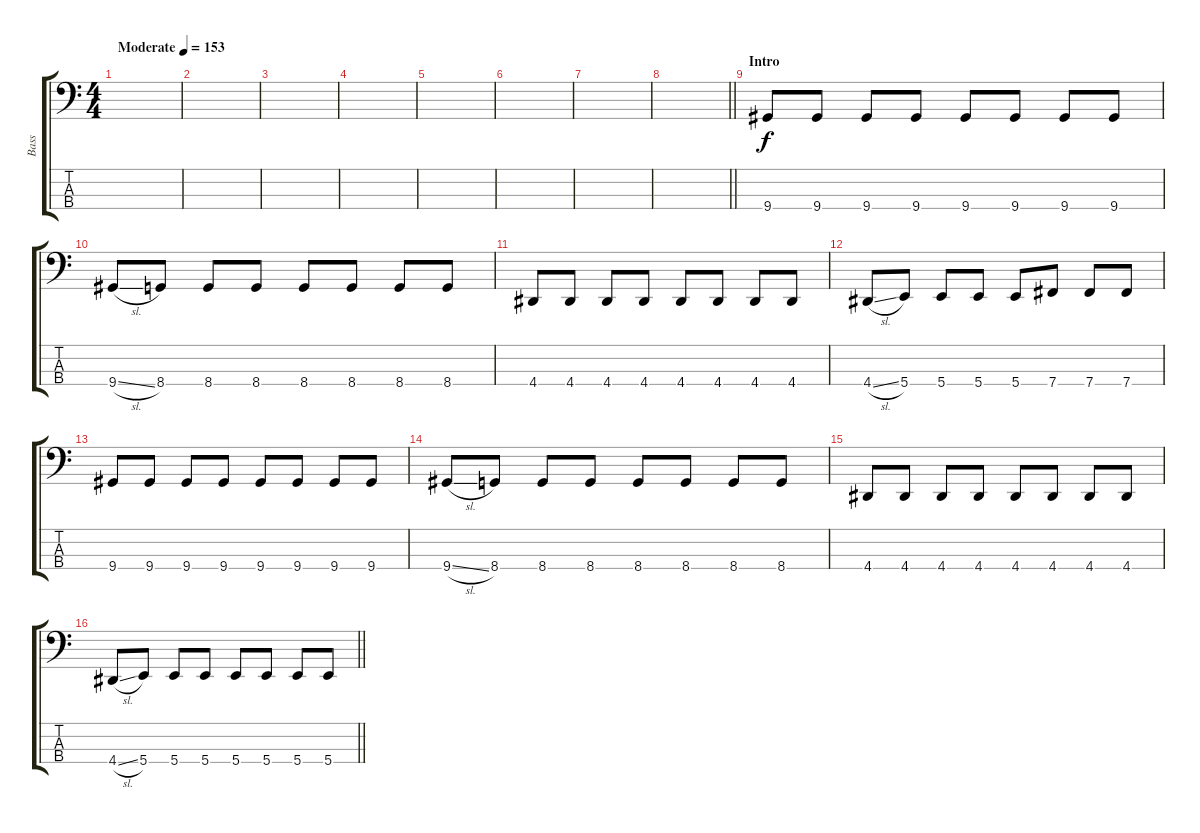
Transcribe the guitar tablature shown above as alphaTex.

\track ("Bass" "Bass") {instrument electricbasspick}
\staff {score tabs}
\tuning (E2 B1 Gb1 B0) {hide}
\ts (4 4)
\tempo (153 "Moderate")
\clef f4
\ks c
|
|
|
|
|
|
|
\barLineRight lightlight
|
\section ("" "Intro")
9.4.8 9.4.8 9.4.8 9.4.8 9.4.8 9.4.8 9.4.8 9.4.8 |
9.4{sl}.8 8.4.8 8.4.8 8.4.8 8.4.8 8.4.8 8.4.8 8.4.8 |
4.4.8 4.4.8 4.4.8 4.4.8 4.4.8 4.4.8 4.4.8 4.4.8 |
4.4{sl}.8 5.4.8 5.4.8 5.4.8 5.4.8 7.4.8 7.4.8 7.4.8 |
9.4.8 9.4.8 9.4.8 9.4.8 9.4.8 9.4.8 9.4.8 9.4.8 |
9.4{sl}.8 8.4.8 8.4.8 8.4.8 8.4.8 8.4.8 8.4.8 8.4.8 |
4.4.8 4.4.8 4.4.8 4.4.8 4.4.8 4.4.8 4.4.8 4.4.8 |
\barLineRight lightlight
4.4{sl}.8 5.4.8 5.4.8 5.4.8 5.4.8 5.4.8 5.4.8 5.4.8
